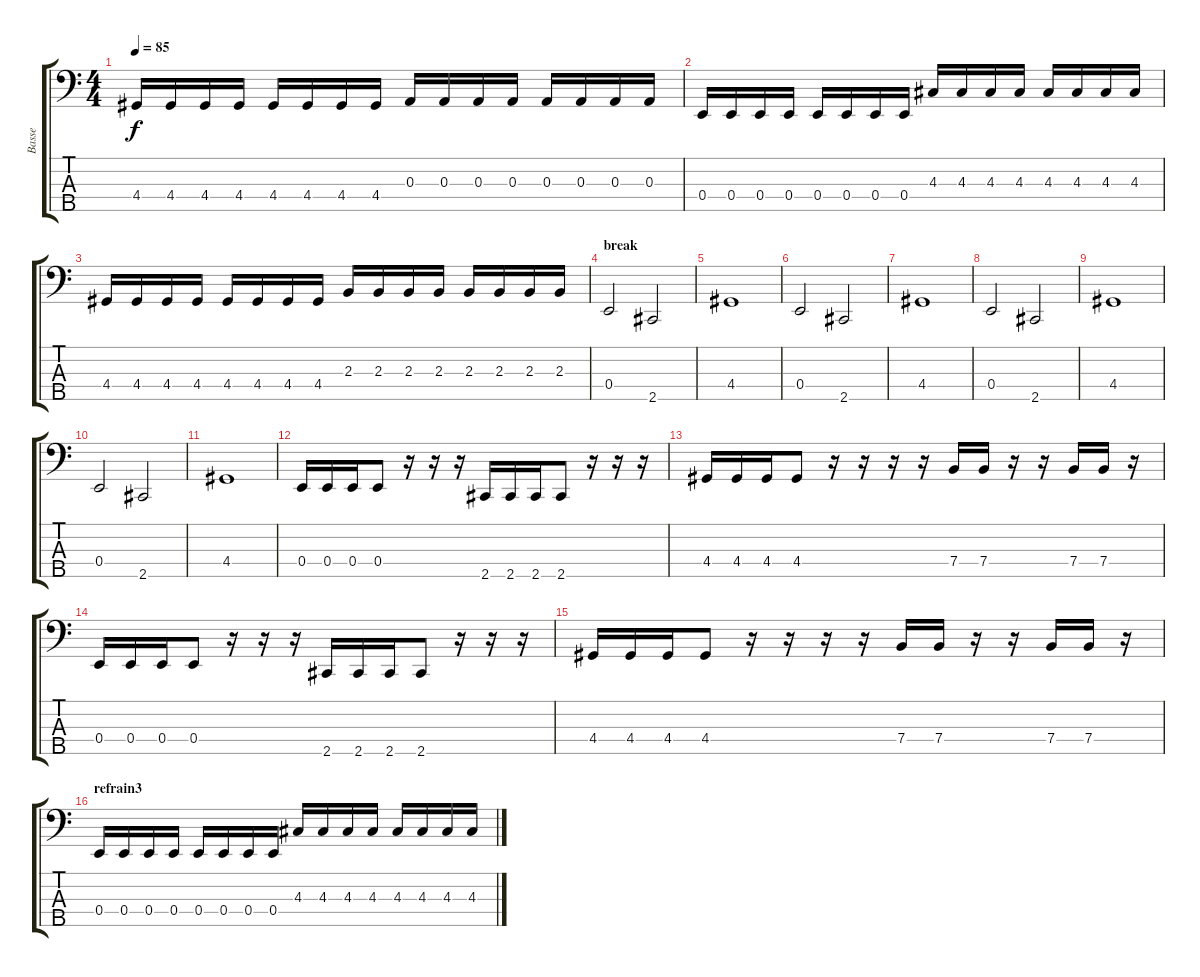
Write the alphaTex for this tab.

\track ("Basse" "Basse") {instrument slapbass1}
\staff {score tabs}
\tuning (G2 D2 A1 E1 B0) {hide}
\ts (4 4)
\tempo 85
\clef f4
\ks c
4.4.16{dy f} 4.4.16 4.4.16 4.4.16 4.4.16 4.4.16 4.4.16 4.4.16 0.3.16 0.3.16 0.3.16 0.3.16 0.3.16 0.3.16 0.3.16 0.3.16 |
0.4.16{volume 13 instrument lead8bassandlead} 0.4.16 0.4.16 0.4.16 0.4.16 0.4.16 0.4.16 0.4.16 4.3.16 4.3.16 4.3.16 4.3.16 4.3.16 4.3.16 4.3.16 4.3.16 |
4.4.16 4.4.16 4.4.16 4.4.16 4.4.16 4.4.16 4.4.16 4.4.16 2.3.16 2.3.16 2.3.16 2.3.16 2.3.16 2.3.16 2.3.16 2.3.16 |
\section ("" "break")
0.4.2{volume 9 instrument lead8bassandlead} 2.5.2 |
4.4.1 |
0.4.2{instrument lead8bassandlead} 2.5.2 |
4.4.1 |
0.4.2{instrument lead8bassandlead} 2.5.2 |
4.4.1 |
0.4.2{instrument lead8bassandlead} 2.5.2 |
4.4.1 |
0.4.16 0.4.16 0.4.16 0.4.8 r.16 r.16 r.16 2.5.16 2.5.16 2.5.16 2.5.8 r.16 r.16 r.16 |
4.4.16 4.4.16 4.4.16 4.4.8 r.16 r.16 r.16 r.16 7.4.16 7.4.16 r.16 r.16 7.4.16 7.4.16 r.16 |
0.4.16 0.4.16 0.4.16 0.4.8 r.16 r.16 r.16 2.5.16 2.5.16 2.5.16 2.5.8 r.16 r.16 r.16 |
4.4.16 4.4.16 4.4.16 4.4.8 r.16 r.16 r.16 r.16 7.4.16 7.4.16 r.16 r.16 7.4.16 7.4.16 r.16 |
\section ("" "refrain3")
0.4.16{volume 13 instrument lead8bassandlead} 0.4.16 0.4.16 0.4.16 0.4.16 0.4.16 0.4.16 0.4.16 4.3.16 4.3.16 4.3.16 4.3.16 4.3.16 4.3.16 4.3.16 4.3.16
